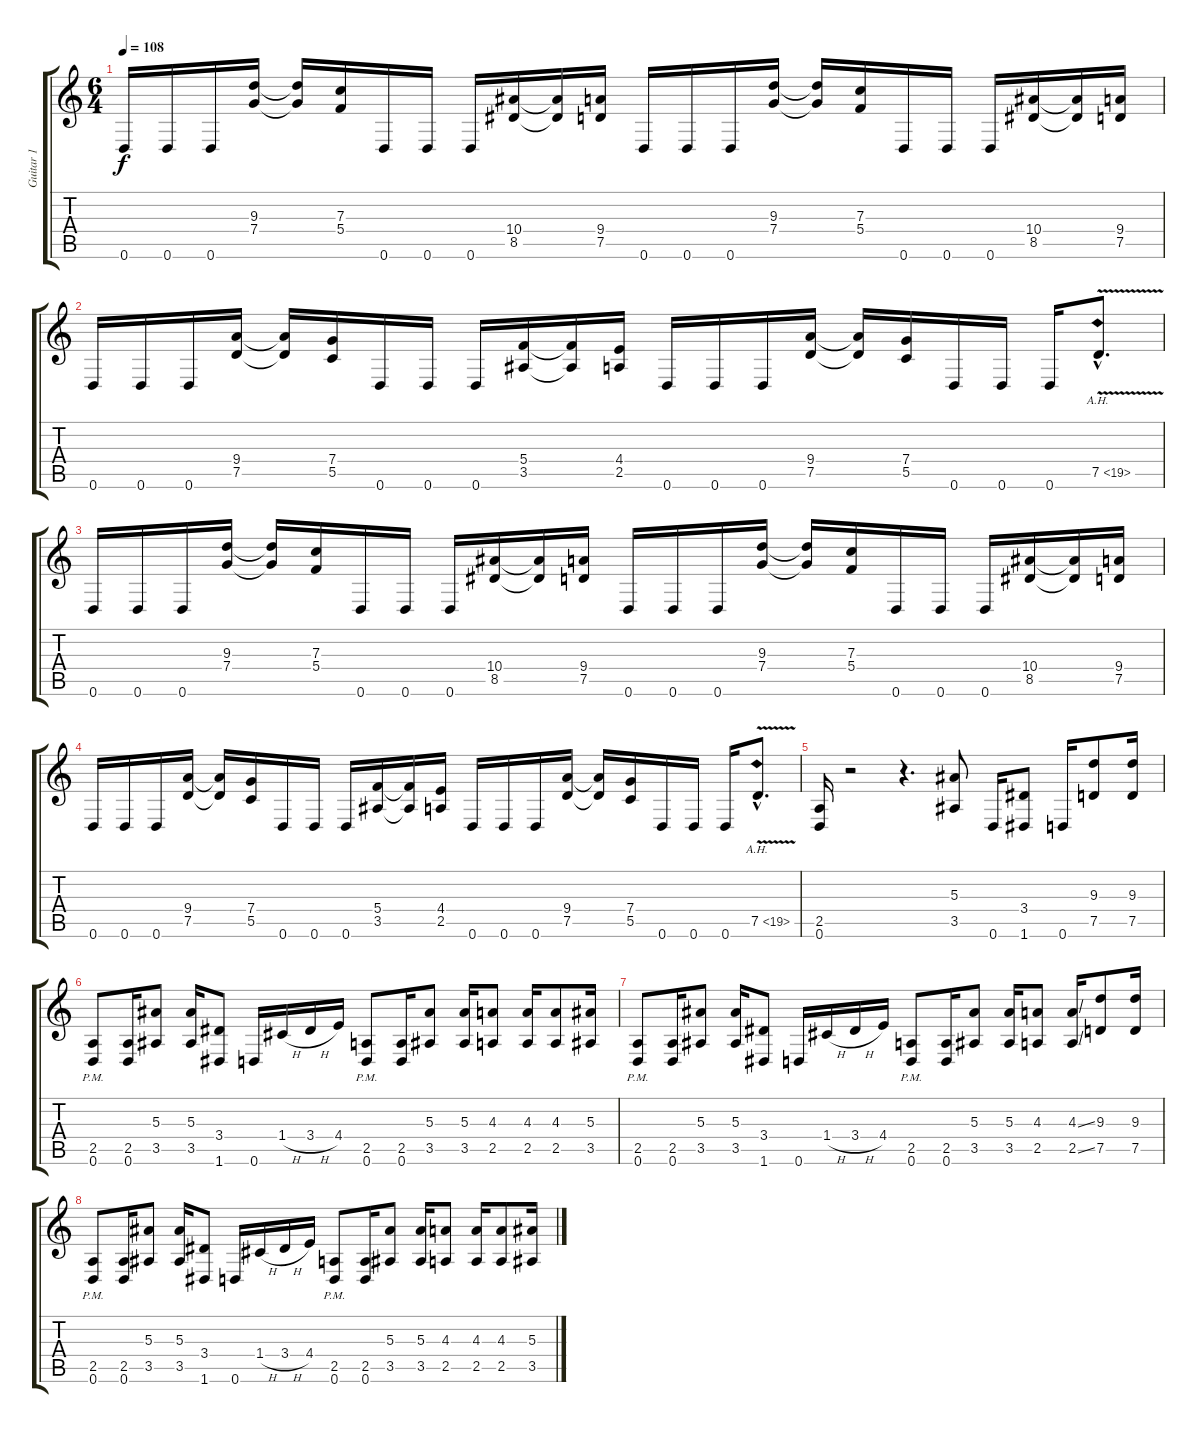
\track ("Guitar 1" "Guitar 1") {instrument distortionguitar}
\staff {score tabs}
\tuning (D4 A3 F3 C3 G2 D2) {hide}
\ts (6 4)
\tempo 108
\clef g2
\ks c
0.6.16{dy f} 0.6.16 0.6.16 (9.3 7.4).16 (9.3{t} 7.4{t}).16 (7.3 5.4).16 0.6.16 0.6.16 0.6.16 (10.4 8.5).16 (10.4{t} 8.5{t}).16 (9.4 7.5).16 0.6.16 0.6.16 0.6.16 (9.3 7.4).16 (9.3{t} 7.4{t}).16 (7.3 5.4).16 0.6.16 0.6.16 0.6.16 (10.4 8.5).16 (10.4{t} 8.5{t}).16 (9.4 7.5).16 |
0.6.16 0.6.16 0.6.16 (9.4 7.5).16 (9.4{t} 7.5{t}).16 (7.4 5.5).16 0.6.16 0.6.16 0.6.16 (5.4 3.5).16 (5.4{t} 3.5{t}).16 (4.4 2.5).16 0.6.16 0.6.16 0.6.16 (9.4 7.5).16 (9.4{t} 7.5{t}).16 (7.4 5.5).16 0.6.16 0.6.16 0.6.16 7.5{ah 12 v hac}.8{d} |
0.6.16 0.6.16 0.6.16 (9.3 7.4).16 (9.3{t} 7.4{t}).16 (7.3 5.4).16 0.6.16 0.6.16 0.6.16 (10.4 8.5).16 (10.4{t} 8.5{t}).16 (9.4 7.5).16 0.6.16 0.6.16 0.6.16 (9.3 7.4).16 (9.3{t} 7.4{t}).16 (7.3 5.4).16 0.6.16 0.6.16 0.6.16 (10.4 8.5).16 (10.4{t} 8.5{t}).16 (9.4 7.5).16 |
0.6.16 0.6.16 0.6.16 (9.4 7.5).16 (9.4{t} 7.5{t}).16 (7.4 5.5).16 0.6.16 0.6.16 0.6.16 (5.4 3.5).16 (5.4{t} 3.5{t}).16 (4.4 2.5).16 0.6.16 0.6.16 0.6.16 (9.4 7.5).16 (9.4{t} 7.5{t}).16 (7.4 5.5).16 0.6.16 0.6.16 0.6.16 7.5{ah 12 v hac}.8{d} |
\section ("" "")
(2.5 0.6).16 r.2 r.4{d} (5.3 3.5).8 0.6.16 (3.4 1.6).8 0.6.16 (9.3 7.5).8 (9.3 7.5).16 |
(2.5{pm} 0.6{pm}).8 (2.5 0.6).16 (5.3 3.5).8 (5.3 3.5).16 (3.4 1.6).8 0.6.16 1.4{h}.16 3.4{h}.16 4.4.16 (2.5{pm} 0.6{pm}).8 (2.5 0.6).16 (5.3 3.5).8 (5.3 3.5).16 (4.3 2.5).8 (4.3 2.5).16 (4.3 2.5).8 (5.3 3.5).16 |
(2.5{pm} 0.6{pm}).8 (2.5 0.6).16 (5.3 3.5).8 (5.3 3.5).16 (3.4 1.6).8 0.6.16 1.4{h}.16 3.4{h}.16 4.4.16 (2.5{pm} 0.6{pm}).8 (2.5 0.6).16 (5.3 3.5).8 (5.3 3.5).16 (4.3 2.5).8 (4.3{ss} 2.5{ss}).16 (9.3 7.5).8 (9.3 7.5).16 |
(2.5{pm} 0.6{pm}).8 (2.5 0.6).16 (5.3 3.5).8 (5.3 3.5).16 (3.4 1.6).8 0.6.16 1.4{h}.16 3.4{h}.16 4.4.16 (2.5{pm} 0.6{pm}).8 (2.5 0.6).16 (5.3 3.5).8 (5.3 3.5).16 (4.3 2.5).8 (4.3 2.5).16 (4.3 2.5).8 (5.3 3.5).16
